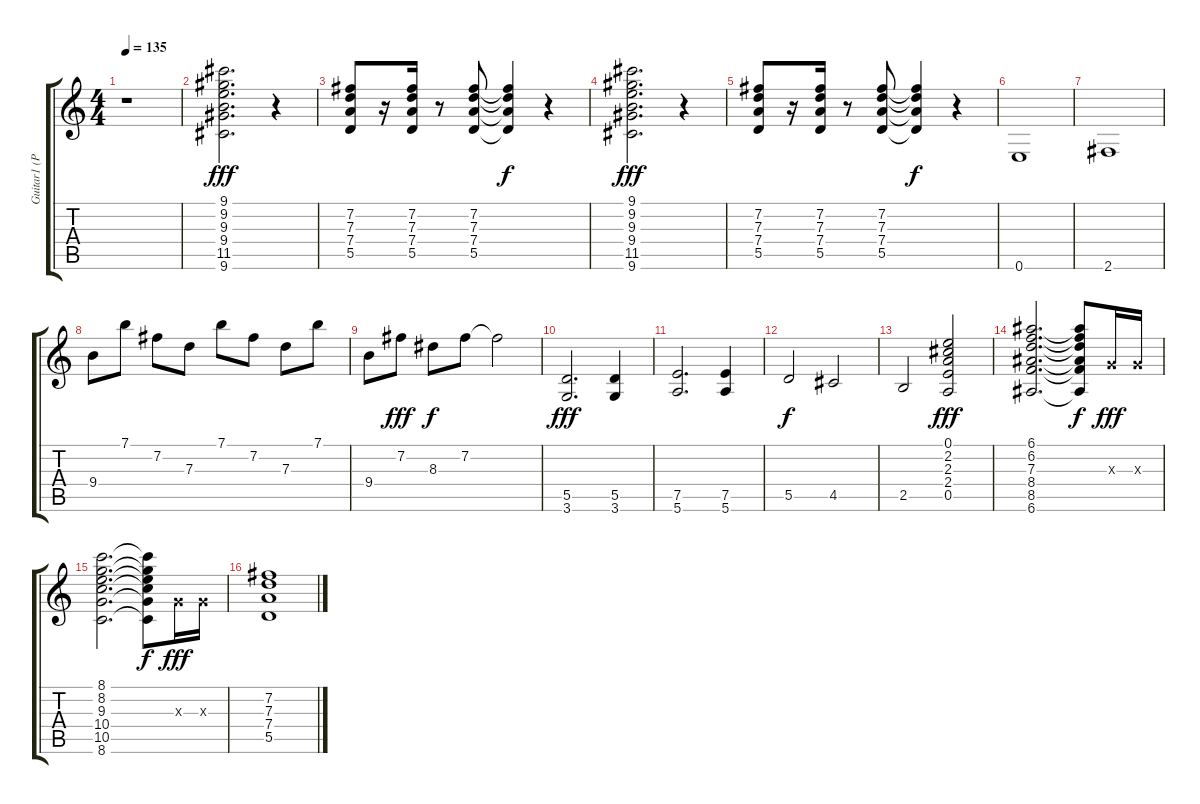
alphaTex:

\track ("Guitar1 (Part1)" "Guitar1 (P") {instrument overdrivenguitar}
\staff {score tabs}
\tuning (E4 B3 G3 D3 A2 E2) {hide}
\ts (4 4)
\tempo 135
\clef g2
\ks c
r.1{dy f} |
(9.1 9.2 9.3 9.4 11.5 9.6).2{d dy fff} r.4 |
(7.2 7.3 7.4 5.5).8 r.16 (7.2 7.3 7.4 5.5).16 r.8 (7.2 7.3 7.4 5.5).8 (7.2{t} 7.3{t} 7.4{t} 5.5{t}).4{dy f} r.4 |
(9.1 9.2 9.3 9.4 11.5 9.6).2{d dy fff} r.4 |
(7.2 7.3 7.4 5.5).8 r.16 (7.2 7.3 7.4 5.5).16 r.8 (7.2 7.3 7.4 5.5).8 (7.2{t} 7.3{t} 7.4{t} 5.5{t}).4{dy f} r.4 |
0.6.1 |
2.6.1 |
9.4.8 7.1.8 7.2.8 7.3.8 7.1.8 7.2.8 7.3.8 7.1.8 |
9.4.8 7.2.8{dy fff} 8.3.8{dy f} 7.2.8 7.2{t}.2 |
(5.5 3.6).2{d dy fff} (5.5 3.6).4 |
(7.5 5.6).2{d} (7.5 5.6).4 |
5.5.2{dy f} 4.5.2 |
2.5.2 (0.1 2.2 2.3 2.4 0.5).2{dy fff} |
(6.1 6.2 7.3 8.4 8.5 6.6).2{d} (6.1{t} 6.2{t} 7.3{t} 8.4{t} 8.5{t} 6.6{t}).8{dy f} 0.3{x}.16{dy fff} 0.3{x}.16 |
(8.1 8.2 9.3 10.4 10.5 8.6).2{d} (8.1{t} 8.2{t} 9.3{t} 10.4{t} 10.5{t} 8.6{t}).8{dy f} 0.3{x}.16{dy fff} 0.3{x}.16 |
(7.2 7.3 7.4 5.5).1
